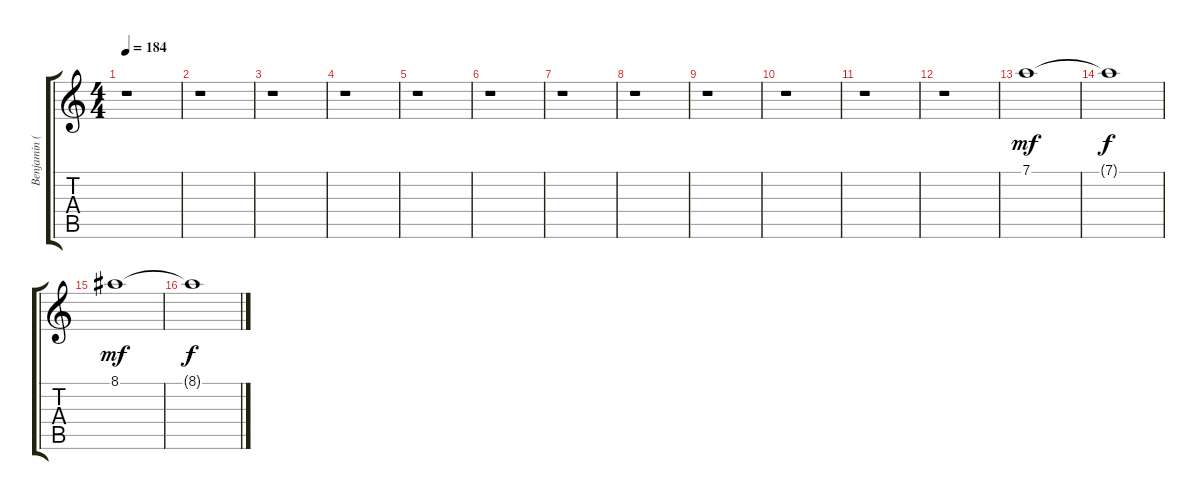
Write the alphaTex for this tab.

\track ("Benjamin (KeybHigh)" "Benjamin (") {instrument churchorgan}
\staff {score tabs}
\tuning (D5 A4 F4 C4 G3 D3) {hide}
\ts (4 4)
\tempo 184
\clef g2
\ks c
r.1{dy f} |
r.1 |
r.1 |
r.1 |
r.1 |
r.1 |
r.1 |
r.1 |
r.1 |
r.1 |
r.1 |
r.1 |
7.1.1{dy mf} |
7.1{t}.1{dy f} |
8.1.1{dy mf} |
8.1{t}.1{dy f}
